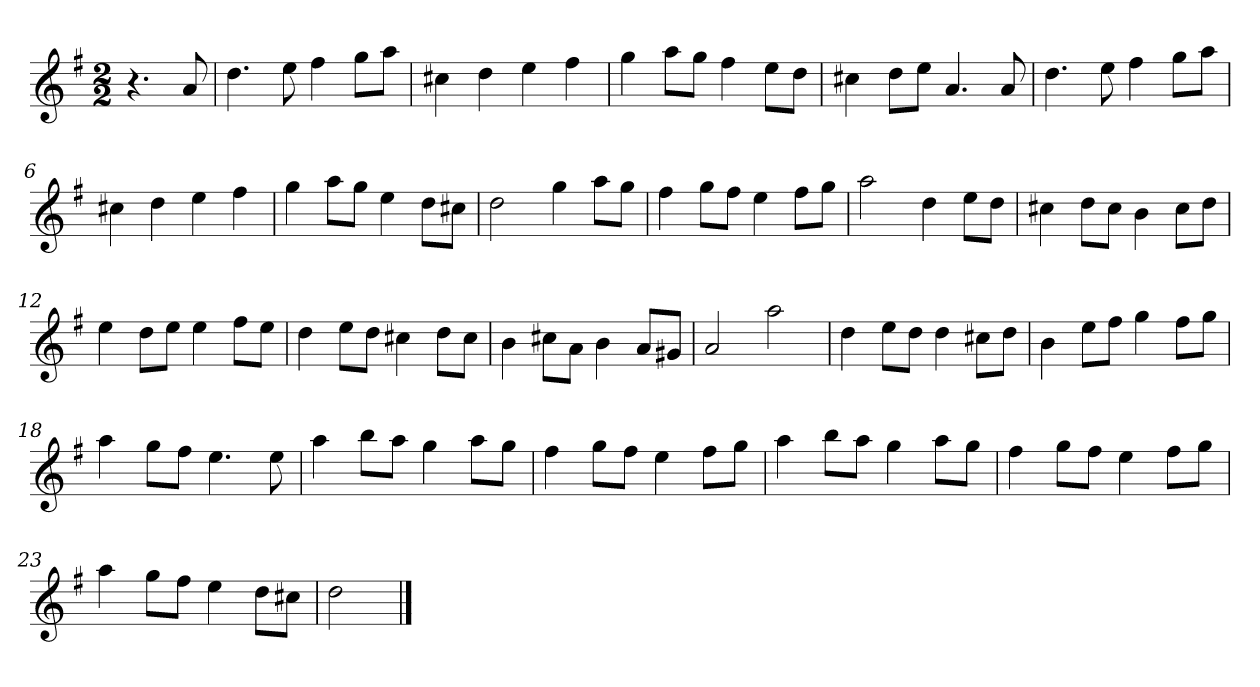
**kern
*part1
*staff1
*k[f#]
*M2/2
*MM120
=
4.r
8a
=1
4.dd
8ee
4ff#
8ggL
8aaJ
=2
4cc#X
4dd
4ee
4ff#
=3
4gg
8aaL
8ggJ
4ff#
8eeL
8ddJ
=4
4cc#X
8ddL
8eeJ
4.a
8a
=5
4.dd
8ee
4ff#
8ggL
8aaJ
=6
4cc#X
4dd
4ee
4ff#
=7
4gg
8aaL
8ggJ
4ee
8ddL
8cc#XJ
=8
2dd
4gg
8aaL
8ggJ
=9
4ff#
8ggL
8ff#J
4ee
8ff#L
8ggJ
=10
2aa
4dd
8eeL
8ddJ
=11
4cc#X
8ddL
8cc#J
4b
8cc#L
8ddJ
=12
4ee
8ddL
8eeJ
4ee
8ff#L
8eeJ
=13
4dd
8eeL
8ddJ
4cc#X
8ddL
8cc#J
=14
4b
8cc#XL
8aJ
4b
8aL
8g#XJ
=15
2a
2aa
=16
4dd
8eeL
8ddJ
4dd
8cc#XL
8ddJ
=17
4b
8eeL
8ff#J
4gg
8ff#L
8ggJ
=18
4aa
8ggL
8ff#J
4.ee
8ee
=19
4aa
8bbL
8aaJ
4gg
8aaL
8ggJ
=20
4ff#
8ggL
8ff#J
4ee
8ff#L
8ggJ
=21
4aa
8bbL
8aaJ
4gg
8aaL
8ggJ
=22
4ff#
8ggL
8ff#J
4ee
8ff#L
8ggJ
=23
4aa
8ggL
8ff#J
4ee
8ddL
8cc#XJ
=24
2dd
==
*-
